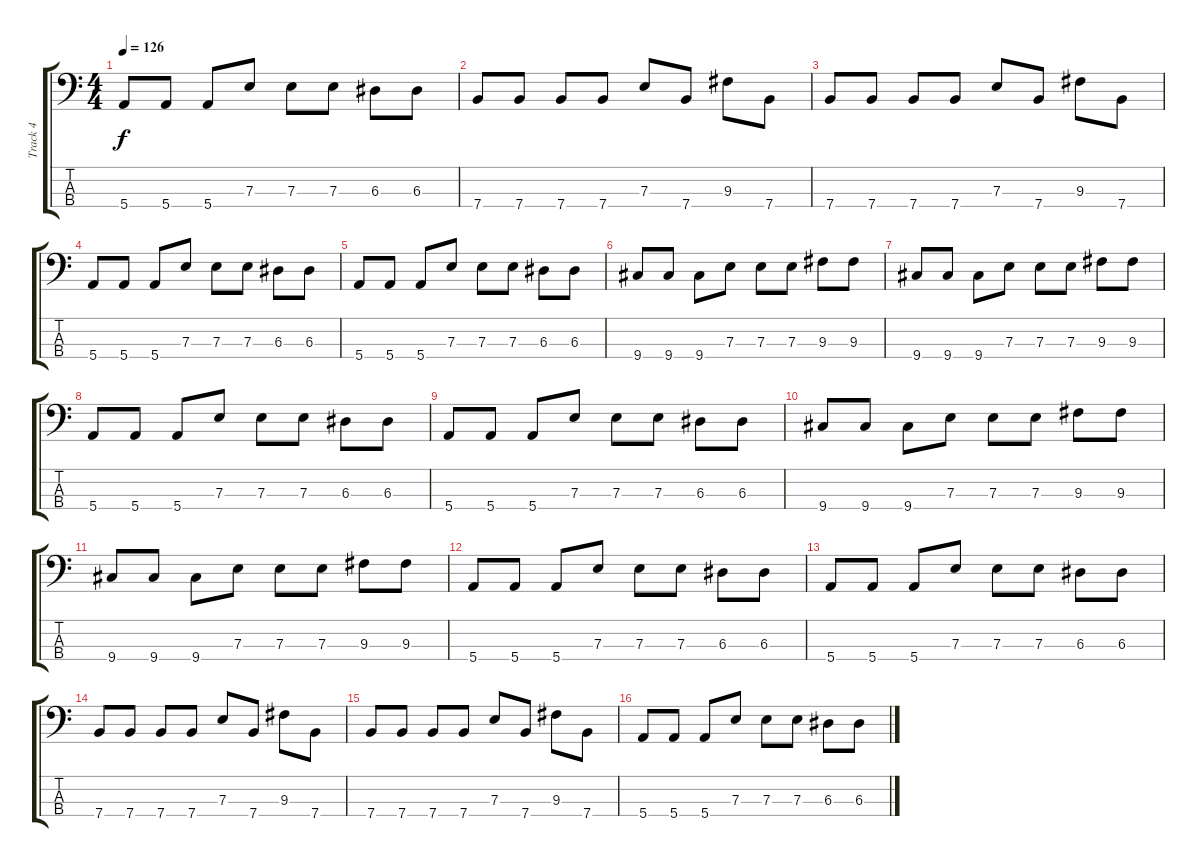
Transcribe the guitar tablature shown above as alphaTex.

\track ("Track 4" "Track 4") {instrument electricbassfinger}
\staff {score tabs}
\tuning (G2 D2 A1 E1) {hide}
\ts (4 4)
\tempo 126
\clef f4
\ks c
5.4.8{dy f} 5.4.8 5.4.8 7.3.8 7.3.8 7.3.8 6.3.8 6.3.8 |
7.4.8 7.4.8 7.4.8 7.4.8 7.3.8 7.4.8 9.3.8 7.4.8 |
7.4.8 7.4.8 7.4.8 7.4.8 7.3.8 7.4.8 9.3.8 7.4.8 |
5.4.8 5.4.8 5.4.8 7.3.8 7.3.8 7.3.8 6.3.8 6.3.8 |
5.4.8 5.4.8 5.4.8 7.3.8 7.3.8 7.3.8 6.3.8 6.3.8 |
9.4.8 9.4.8 9.4.8 7.3.8 7.3.8 7.3.8 9.3.8 9.3.8 |
9.4.8 9.4.8 9.4.8 7.3.8 7.3.8 7.3.8 9.3.8 9.3.8 |
5.4.8 5.4.8 5.4.8 7.3.8 7.3.8 7.3.8 6.3.8 6.3.8 |
5.4.8 5.4.8 5.4.8 7.3.8 7.3.8 7.3.8 6.3.8 6.3.8 |
9.4.8 9.4.8 9.4.8 7.3.8 7.3.8 7.3.8 9.3.8 9.3.8 |
9.4.8 9.4.8 9.4.8 7.3.8 7.3.8 7.3.8 9.3.8 9.3.8 |
5.4.8 5.4.8 5.4.8 7.3.8 7.3.8 7.3.8 6.3.8 6.3.8 |
5.4.8 5.4.8 5.4.8 7.3.8 7.3.8 7.3.8 6.3.8 6.3.8 |
7.4.8 7.4.8 7.4.8 7.4.8 7.3.8 7.4.8 9.3.8 7.4.8 |
7.4.8 7.4.8 7.4.8 7.4.8 7.3.8 7.4.8 9.3.8 7.4.8 |
5.4.8 5.4.8 5.4.8 7.3.8 7.3.8 7.3.8 6.3.8 6.3.8
